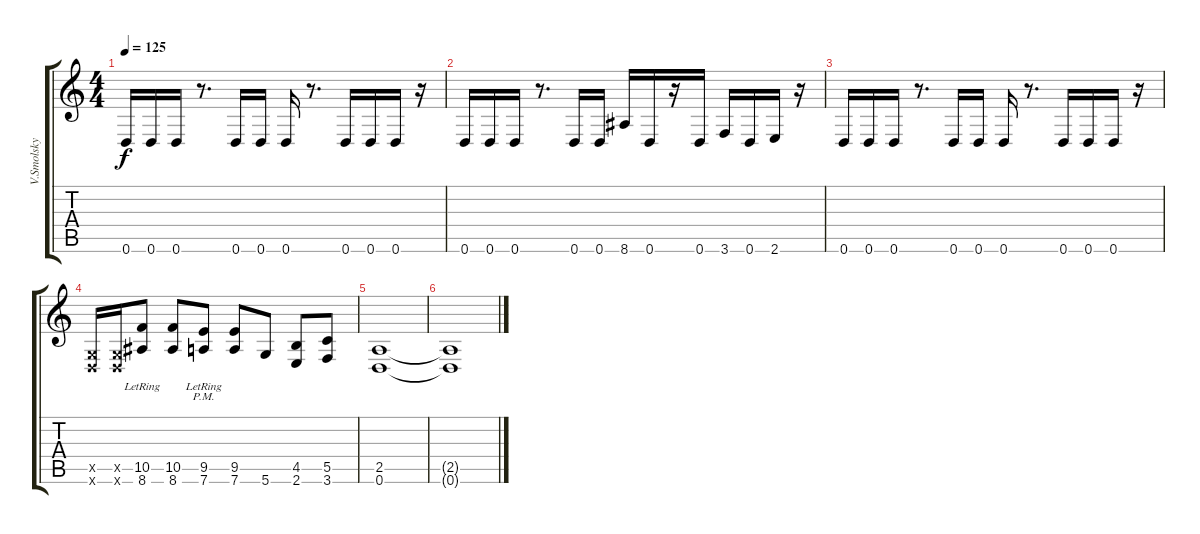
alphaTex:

\track ("V.Smolsky" "V.Smolsky") {instrument overdrivenguitar}
\staff {score tabs}
\tuning (D4 A3 F3 C3 G2 D2) {hide}
\ts (4 4)
\tempo 125
\clef g2
\ks c
0.6.16{dy f} 0.6.16 0.6.16 r.8{d} 0.6.16 0.6.16 0.6.16 r.8{d} 0.6.16 0.6.16 0.6.16 r.16 |
0.6.16 0.6.16 0.6.16 r.8{d} 0.6.16 0.6.16 8.6.16 0.6.16 r.16 0.6.16 3.6.16 0.6.16 2.6.16 r.16 |
0.6.16 0.6.16 0.6.16 r.8{d} 0.6.16 0.6.16 0.6.16 r.8{d} 0.6.16 0.6.16 0.6.16 r.16 |
(0.5{x} 0.6{x}).16 (0.5{x} 0.6{x}).16 (10.5{lr} 8.6{lr}).8 (10.5 8.6).8 (9.5{pm lr} 7.6{pm lr}).8 (9.5 7.6).8 5.6.8 (4.5 2.6).8 (5.5 3.6).8 |
(2.5 0.6).1{volume 0} |
(2.5{t} 0.6{t}).1
